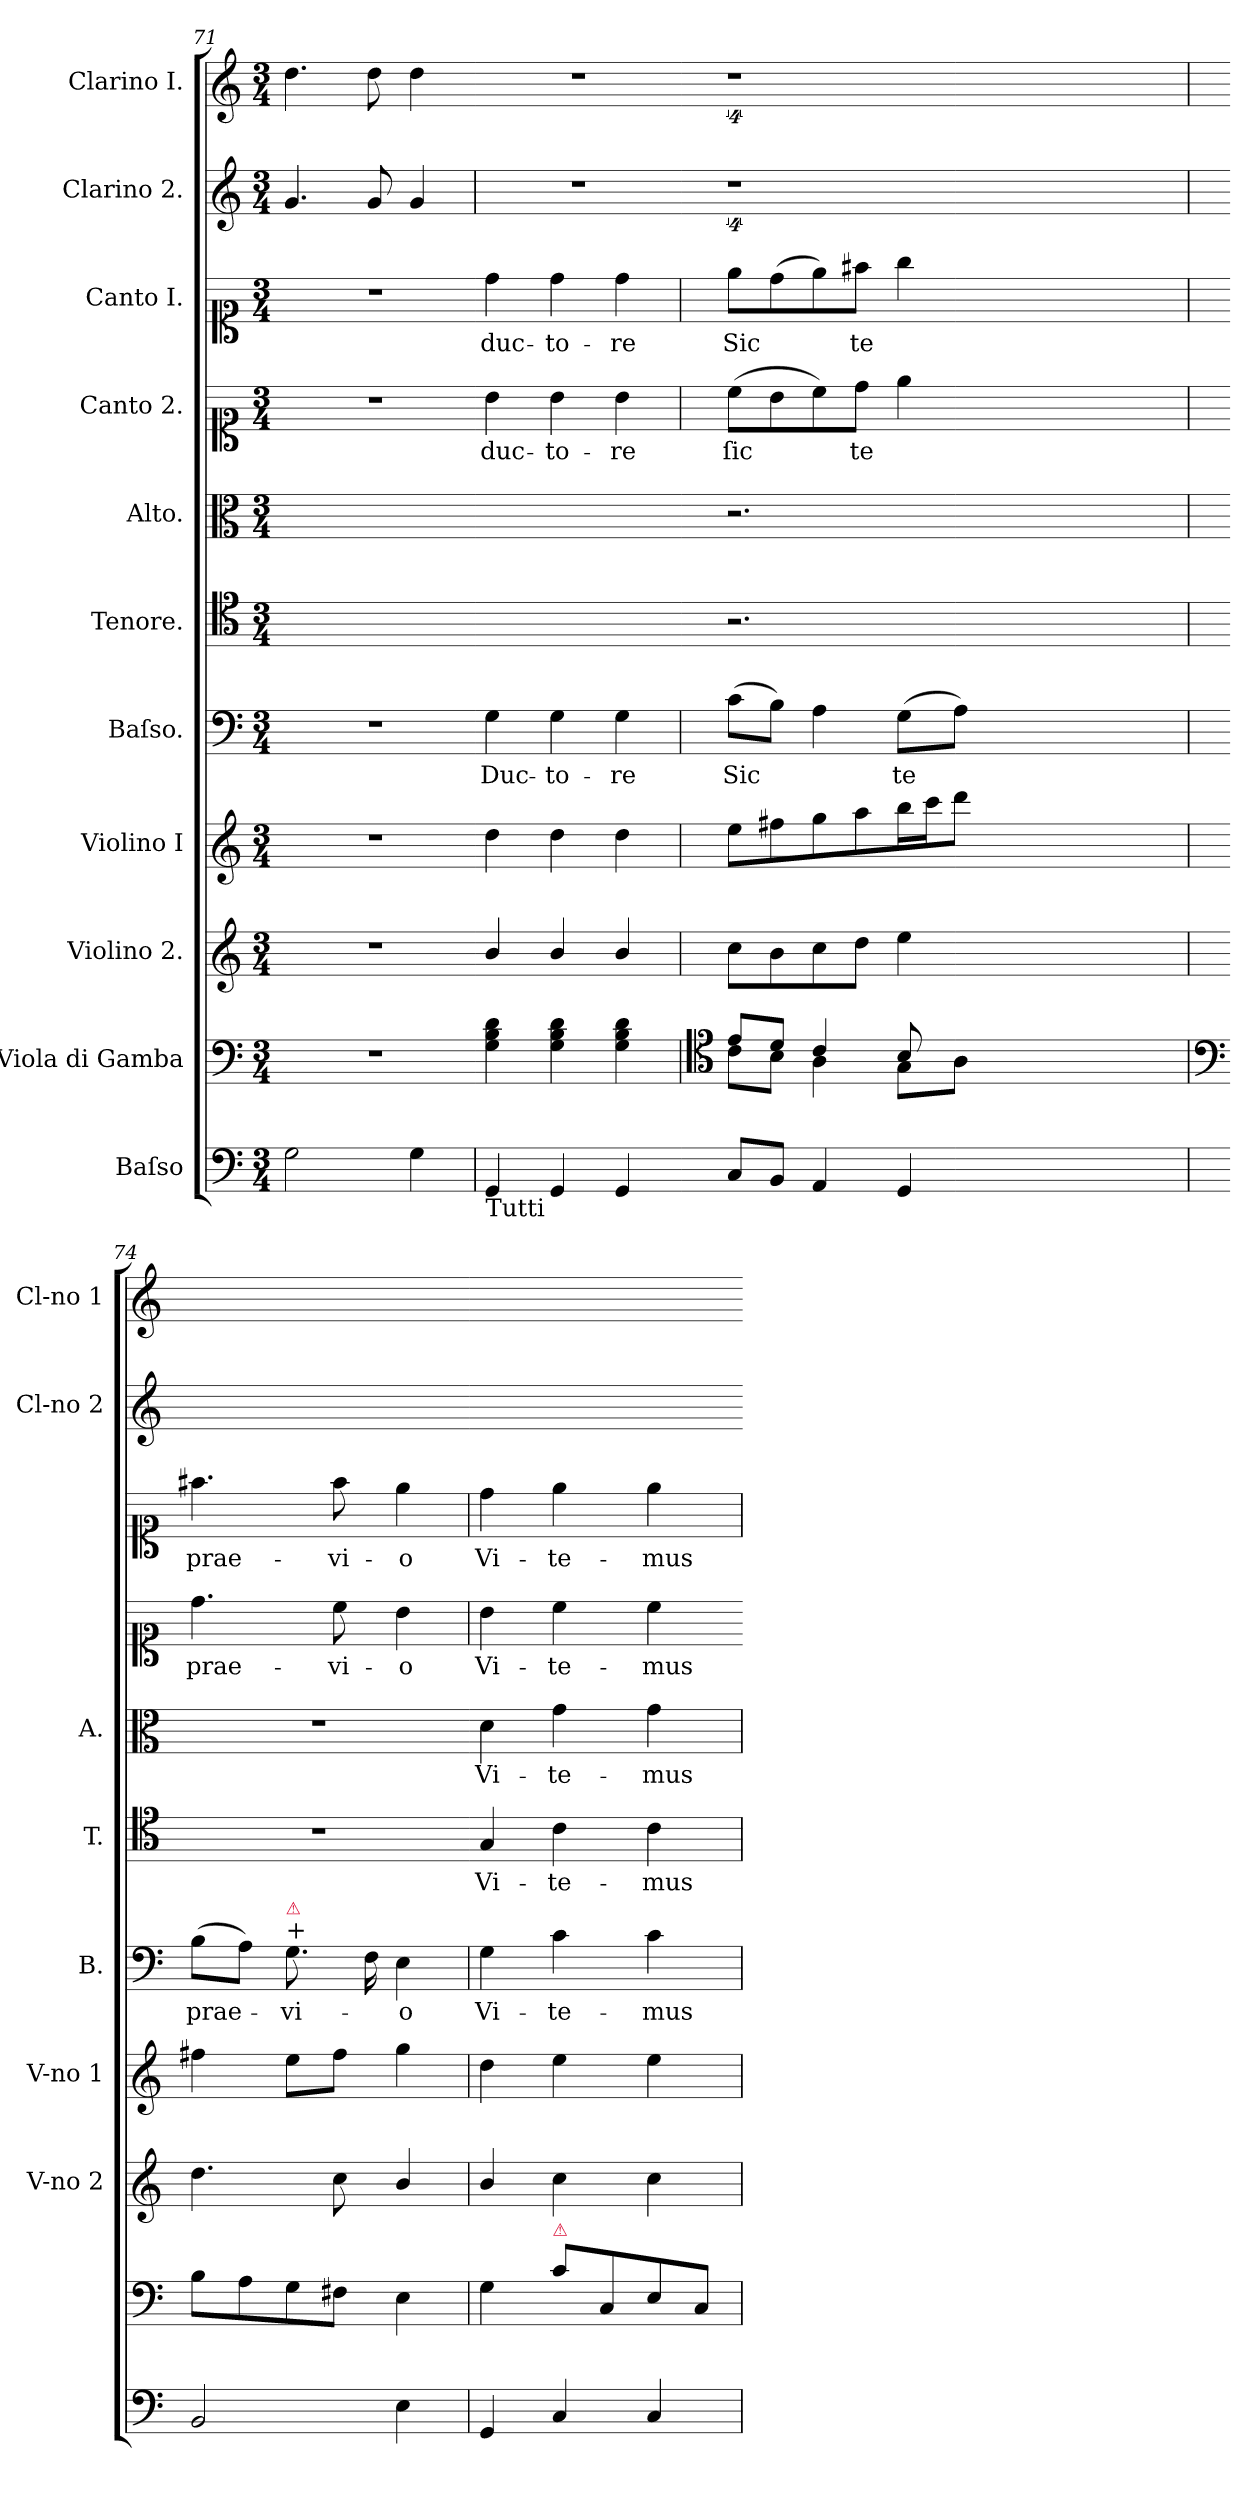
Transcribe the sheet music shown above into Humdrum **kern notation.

**kern	**kern	**kern	**kern	**kern	**text	**kern	**text	**kern	**text	**kern	**text	**kern	**text	**kern	**kern
*part11	*part10	*part9	*part8	*part7	*part7	*part6	*part6	*part5	*part5	*part4	*part4	*part3	*part3	*part2	*part1
*staff11	*staff10	*staff9	*staff8	*staff7	*staff7	*staff6	*staff6	*staff5	*staff5	*staff4	*staff4	*staff3	*staff3	*staff2	*staff1
*I"Baſso	*I"Viola di Gamba	*I"Violino 2.	*I"Violino I	*I"Baſso.	*	*I"Tenore.	*	*I"Alto.	*	*I"Canto 2.	*	*I"Canto I.	*	*I"Clarino 2.	*I"Clarino I.
*	*	*I'V-no 2	*I'V-no 1	*I'B.	*	*I'T.	*	*I'A.	*	*	*	*	*	*I'Cl-no 2	*I'Cl-no 1
*clefF4	*clefF4	*clefG2	*clefG2	*clefF4	*	*clefC4	*	*clefC3	*	*clefC1	*	*clefC1	*	*clefG2	*clefG2
*k[]	*k[]	*k[]	*k[]	*k[]	*	*k[]	*	*k[]	*	*k[]	*	*k[]	*	*k[]	*k[]
*C:	*C:	*C:	*C:	*C:	*	*C:	*	*C:	*	*C:	*	*C:	*	*C:	*C:
*M3/4	*M3/4	*M3/4	*M3/4	*M3/4	*	*M3/4	*	*M3/4	*	*M3/4	*	*M3/4	*	*M3/4	*M3/4
=71	=71	=71	=71	=71	=71	=71	=71	=71	=71	=71	=71	=71	=71	=71	=71
2G\	2.r	2.r	2.r	2.r	.	2.ryy	.	2.ryy	.	2.r	.	2.r	.	4.g/	4.dd\
.	.	.	.	.	.	.	.	.	.	.	.	.	.	8g/	8dd\
4G\	.	.	.	.	.	.	.	.	.	.	.	.	.	4g/	4dd\
=72	=72-	=72-	=72-	=72-	=72-	=72	=72-	=72	=72-	=72-	=72-	=72-	=72-	=72	=72-
!LO:TX:b:t=Tutti	!	!	!	!	!	!	!	!	!	!	!	!	!	!	!
4GG/	4G\ 4B\ 4d\	4b/	4dd\	4G\	Duc-	2.ryy	.	2.ryy	.	4b\	duc-	4dd\	duc-	2.r	2.r
4GG/	4G\ 4B\ 4d\	4b/	4dd\	4G\	-to-	.	.	.	.	4b\	-to-	4dd\	-to-	.	.
4GG/	4G\ 4B\ 4d\	4b/	4dd\	4G\	-re	.	.	.	.	4b\	-re	4dd\	-re	.	.
=73-	=73	=73	=73	=73	=73	=73	=73	=73	=73	=73	=73	=73	=73	=73	=73
*	*clefC4	*	*	*	*	*	*	*	*	*	*	*	*	*	*
*	*^	*	*	*	*	*	*	*	*	*	*	*	*	*	*
8C/L	8e/L	8c\L	8cc\L	8ee\L	(8c\L	Sic	2.r	.	2.r	.	(>8cc\L	ſic	8ee\L	Sic	4%9r	4%9r
8BB/J	8d/J	8B\J	8b\	8ff#X\	8B\J)	.	.	.	.	.	8b\	.	(>8dd\	.	.	.
4AA/	4c/	4A\	8cc\	8gg\	4A\	.	.	.	.	.	8cc\)	.	8ee\)	.	.	.
.	.	.	8dd\J	8aa\	.	.	.	.	.	.	8dd\J	te	8ff#X\J	te	.	.
4GG/	8B/	8G\L	4ee\	16bb\L	(8G\L	te	.	.	.	.	4ee\	.	4gg\	.	.	.
.	.	.	.	16ccc\J	.	.	.	.	.	.	.	.	.	.	.	.
.	8ryy	8A\J	.	8ddd\J	8A\J)	.	.	.	.	.	.	.	.	.	.	.
1.ryy	1.ryy	1.ryy	1.ryy	1.ryy	1.ryy	.	1.ryy	.	1.ryy	.	1.ryy	.	1.ryy	.	.	.
*	*v	*v	*	*	*	*	*	*	*	*	*	*	*	*	*	*
=74	=74	=74	=74	=74	=74	=74	=74	=74	=74	=74	=74	=74	=74	=74	=74
*	*clefF4	*	*	*	*	*	*	*	*	*	*	*	*	*	*
2BB/	8B\L	4.dd\	4ff#X\	(8B\L	prae-	2.r	.	2.r	.	4.dd\	prae-	4.ff#X\	prae-	2.ryy	2.ryy
.	8A\	.	.	8A\J)	.	.	.	.	.	.	.	.	.	.	.
!	!	!	!	!LO:TX:a:t=+	!	!	!	!	!	!	!	!	!	!	!
!	!	!	!	!LO:TX:a:color=crimson:t=⚠	!	!	!	!	!	!	!	!	!	!	!
.	8G\	.	8ee\L	8.G\	-vi-	.	.	.	.	.	.	.	.	.	.
.	8F#X\J	8cc\	8ff#\J	.	.	.	.	.	.	8cc\	-vi-	8ff#\	-vi-	.	.
.	.	.	.	16F\	.	.	.	.	.	.	.	.	.	.	.
4E\	4E\	4b/	4gg\	4E\	-o	.	.	.	.	4b\	-o	4ee\	-o	.	.
=75	=75	=75	=75	=75	=75	=75-	=75	=75-	=75	=75	=75	=75	=75	=75	=75
4GG/	4G\	4b/	4dd\	4G\	Vi-	4G/	Vi-	4d\	Vi-	4b\	Vi-	4dd\	Vi-	2.ryy	2.ryy
!	!LO:TX:a:color=crimson:t=⚠	!	!	!	!	!	!	!	!	!	!	!	!	!	!
4C/	8c\L	4cc\	4ee\	4c\	-te-	4c\	-te-	4g\	-te-	4cc\	-te-	4ee\	-te-	.	.
.	8C/	.	.	.	.	.	.	.	.	.	.	.	.	.	.
4C/	8E/	4cc\	4ee\	4c\	-mus	4c\	-mus	4g\	-mus	4cc\	-mus	4ee\	-mus	.	.
.	8C/J	.	.	.	.	.	.	.	.	.	.	.	.	.	.
=	=	=	=	=	=	=	=	=	=	=-	=	=	=	=	=
*-	*-	*-	*-	*-	*-	*-	*-	*-	*-	*-	*-	*-	*-	*-	*-
